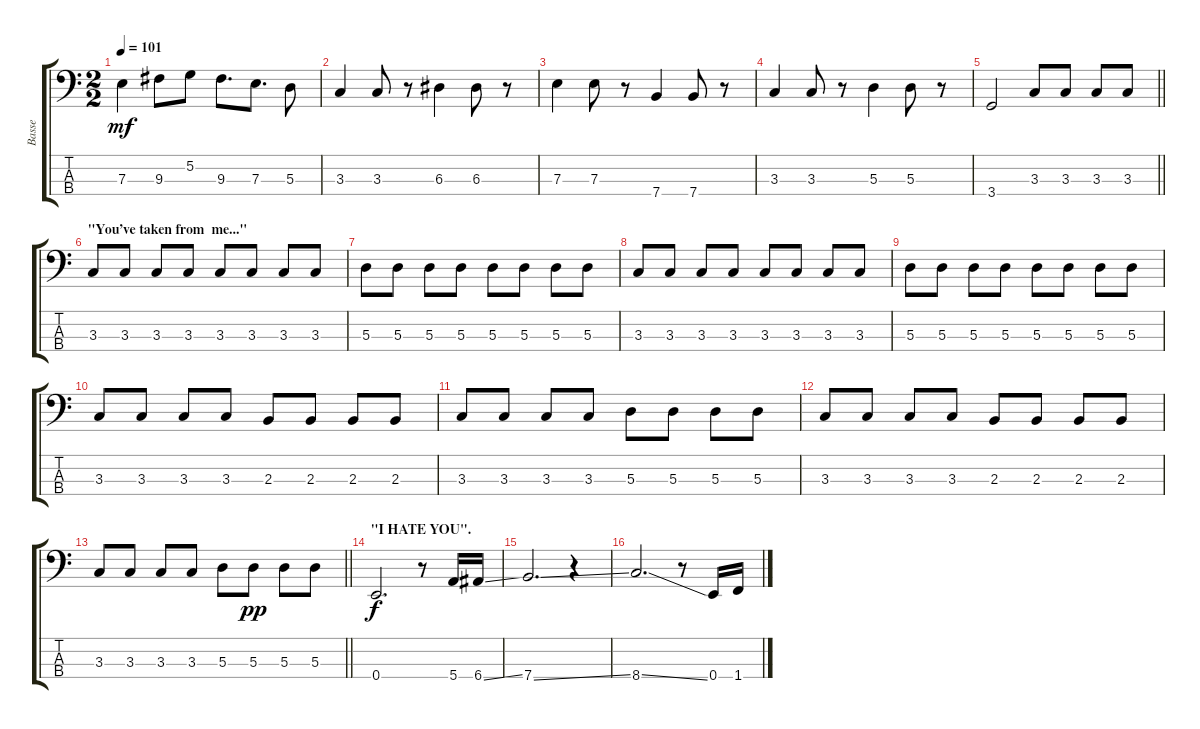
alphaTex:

\track ("Basse" "Basse") {instrument electricbassfinger}
\staff {score tabs}
\tuning (G2 D2 A1 E1) {hide}
\ts (2 2)
\tempo 101
\clef f4
\ks c
7.3.4{dy mf} 9.3.8 5.2.8 9.3.8{d} 7.3.8{d} 5.3.8 |
3.3.4 3.3.8 r.8 6.3.4 6.3.8 r.8 |
7.3.4 7.3.8 r.8 7.4.4 7.4.8 r.8 |
3.3.4 3.3.8 r.8 5.3.4 5.3.8 r.8 |
\barLineRight lightlight
3.4.2 3.3.8 3.3.8 3.3.8 3.3.8 |
\section ("" "\"You’ve taken from  me...\"")
3.3.8{volume 11} 3.3.8 3.3.8 3.3.8 3.3.8 3.3.8 3.3.8 3.3.8 |
5.3.8 5.3.8 5.3.8 5.3.8 5.3.8 5.3.8 5.3.8 5.3.8 |
3.3.8 3.3.8 3.3.8 3.3.8 3.3.8 3.3.8 3.3.8 3.3.8 |
5.3.8 5.3.8 5.3.8 5.3.8 5.3.8 5.3.8 5.3.8 5.3.8 |
3.3.8 3.3.8 3.3.8 3.3.8 2.3.8 2.3.8 2.3.8 2.3.8 |
3.3.8 3.3.8 3.3.8 3.3.8 5.3.8 5.3.8 5.3.8 5.3.8 |
3.3.8 3.3.8 3.3.8 3.3.8 2.3.8 2.3.8 2.3.8 2.3.8 |
\barLineRight lightlight
3.3.8 3.3.8 3.3.8 3.3.8 5.3.8 5.3.8{dy pp} 5.3.8 5.3.8 |
\section ("" "\"I HATE YOU\".")
0.4.2{d dy f volume 16} r.8 5.4.16 6.4{ss}.16 |
7.4{ss}.2{d} r.4 |
8.4{ss}.2{d} r.8 0.4.16 1.4{ss}.16
